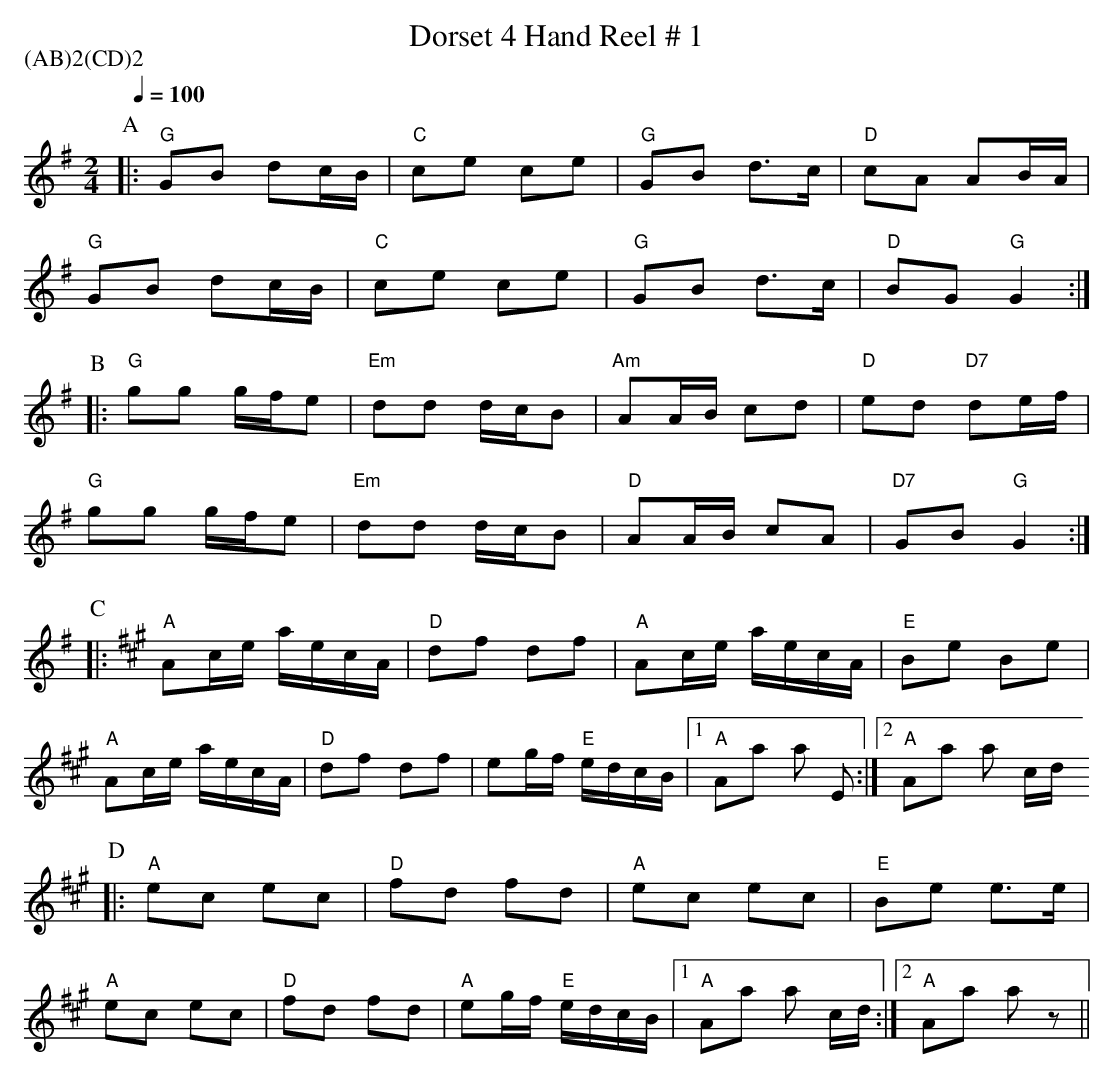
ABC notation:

X:1
T:Dorset 4 Hand Reel # 1
P:(AB)2(CD)2
M:2/4
Q:1/4=100
L:1/8
K:G
P:A
|: [K:G] "G"  GB dc/B/  |  "C" ce ce |  "G" GB d>c | "D" cA AB/A/ |
"G" GB dc/B/ | "C"  ce ce | "G"  GB d>c | "D" BG  "G" G2 :|
P:B
|: "G" gg g/f/e | "Em"  dd d/c/B | "Am" AA/B/ cd | "D" ed   "D7" de/f/ |
"G" gg g/f/e | "Em"  dd d/c/B | "D" AA/B/ cA  | "D7" GB  "G"  G2 :|
P:C
K:A
|: [K:A] "A"  Ac/e/ a/e/c/A/ | "D"  df df | "A"  Ac/e/ a/e/c/A/ | "E" Be Be |
"A" Ac/e/ a/e/c/A/ | "D" df df | eg/f/  "E" e/d/c/B/ |1 "A" Aa a E :|2  "A" Aa a c/d/
P:D
|:  "A" ec ec | "D"  fd fd | "A" ec ec | "E" Be e>e |
"A" ec ec | "D" fd fd | "A" eg/f/ "E" e/d/c/B/ |1 "A" Aa a  c/d/ :|2  "A" Aa a z ||
